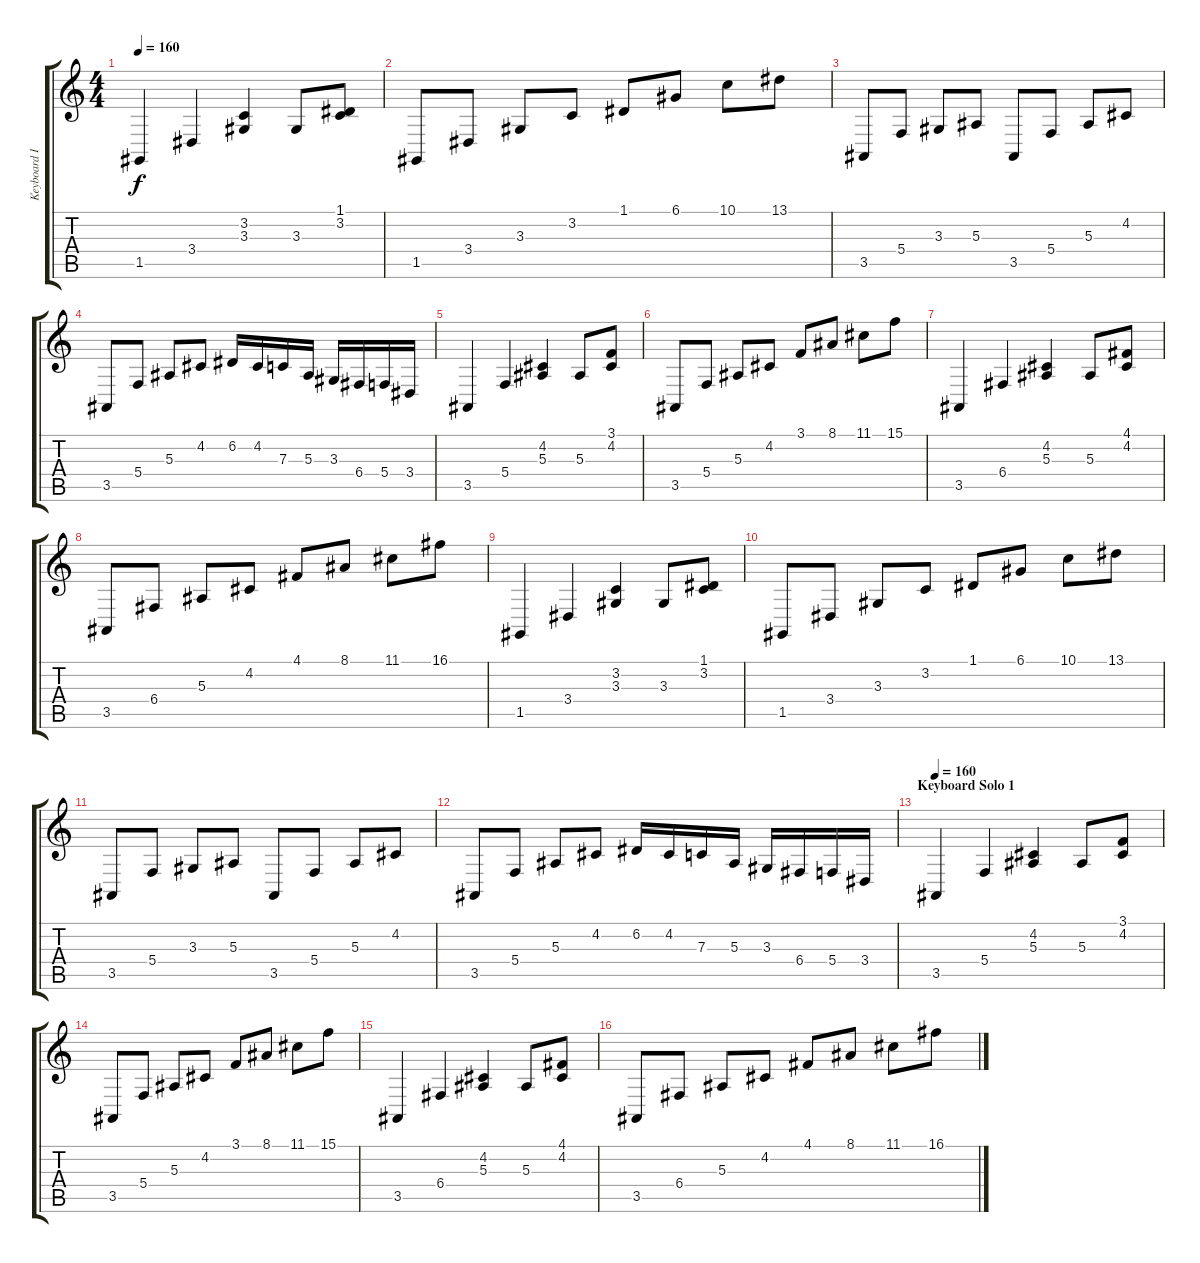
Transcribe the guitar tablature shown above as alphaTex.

\track ("Keyboard III" "Keyboard I") {instrument acousticgrandpiano}
\staff {score tabs}
\tuning (D4 A3 F3 C3 G2 D2) {hide}
\ts (4 4)
\tempo 160
\clef g2
\ks c
1.5.4{dy f} 3.4.4 (3.2 3.3).4 3.3.8 (1.1 3.2).8 |
1.5.8 3.4.8 3.3.8 3.2.8 1.1.8 6.1.8 10.1.8 13.1.8 |
3.5.8 5.4.8 3.3.8 5.3.8 3.5.8 5.4.8 5.3.8 4.2.8 |
3.5.8 5.4.8 5.3.8 4.2.8 6.2.16 4.2.16 7.3.16 5.3.16 3.3.16 6.4.16 5.4.16 3.4.16 |
3.5.4 5.4.4 (4.2 5.3).4 5.3.8 (3.1 4.2).8 |
3.5.8 5.4.8 5.3.8 4.2.8 3.1.8 8.1.8 11.1.8 15.1.8 |
3.5.4 6.4.4 (4.2 5.3).4 5.3.8 (4.1 4.2).8 |
3.5.8 6.4.8 5.3.8 4.2.8 4.1.8 8.1.8 11.1.8 16.1.8 |
1.5.4 3.4.4 (3.2 3.3).4 3.3.8 (1.1 3.2).8 |
1.5.8 3.4.8 3.3.8 3.2.8 1.1.8 6.1.8 10.1.8 13.1.8 |
3.5.8 5.4.8 3.3.8 5.3.8 3.5.8 5.4.8 5.3.8 4.2.8 |
3.5.8 5.4.8 5.3.8 4.2.8 6.2.16 4.2.16 7.3.16 5.3.16 3.3.16 6.4.16 5.4.16 3.4.16 |
\section ("" "Keyboard Solo 1")
\tempo 160
3.5.4 5.4.4 (4.2 5.3).4 5.3.8 (3.1 4.2).8 |
3.5.8 5.4.8 5.3.8 4.2.8 3.1.8 8.1.8 11.1.8 15.1.8 |
3.5.4 6.4.4 (4.2 5.3).4 5.3.8 (4.1 4.2).8 |
3.5.8 6.4.8 5.3.8 4.2.8 4.1.8 8.1.8 11.1.8 16.1.8
